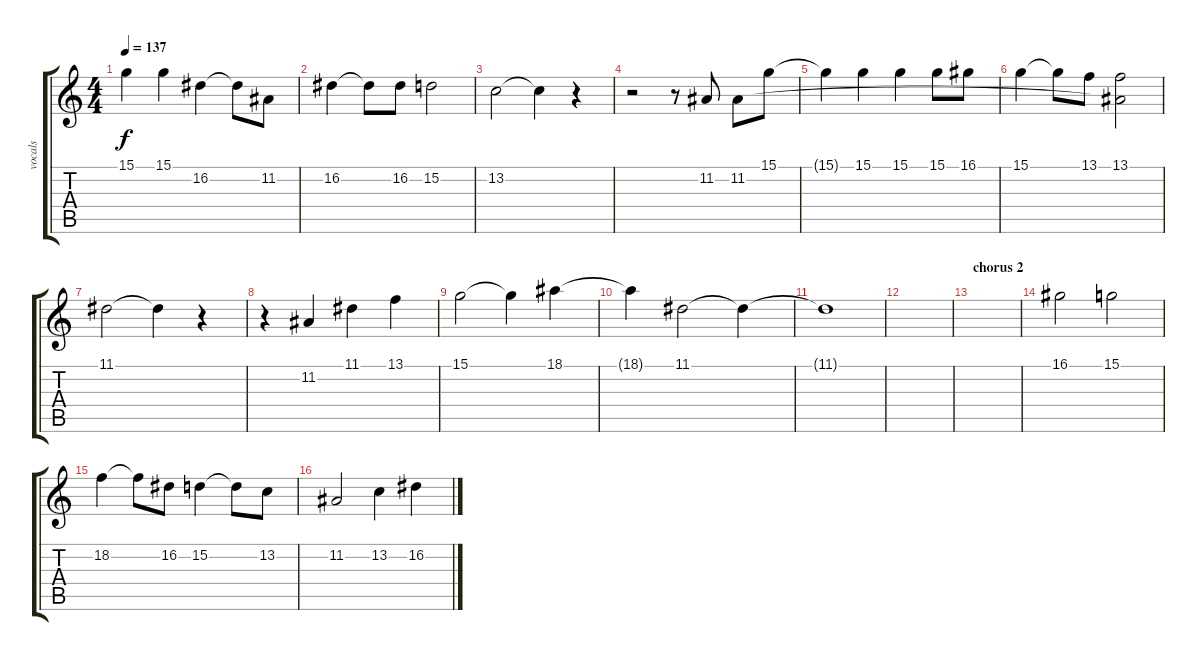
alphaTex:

\track ("vocals" "vocals") {instrument flute}
\staff {score tabs}
\tuning (E4 B3 G3 D3 A2 E2) {hide}
\ts (4 4)
\tempo 137
\clef g2
\ks c
15.1{t}.4{dy f} 15.1.4 16.2.4 16.2{t}.8 11.2.8 |
16.2.4 16.2{t}.8 16.2.8 15.2.2 |
13.2.2 13.2{t}.4 r.4 |
r.2 r.8 11.2.8 11.2.8 15.1.8 |
15.1{t}.4 15.1.4 15.1.4 15.1.8 16.1.8 |
15.1.4 15.1{t}.8 13.1.8 (13.1 11.2{t}).2 |
11.1.2 11.1{t}.4 r.4 |
r.4 11.2.4 11.1.4 13.1.4 |
15.1.2 15.1{t}.4 18.1.4 |
18.1{t}.4 11.1.2 11.1{t}.4 |
11.1{t}.1 |
|
\section ("" "chorus 2")
|
16.1.2{volume 11} 15.1.2 |
18.2.4 18.2{t}.8 16.2.8 15.2.4 15.2{t}.8 13.2.8 |
11.2.2 13.2.4 16.2.4
